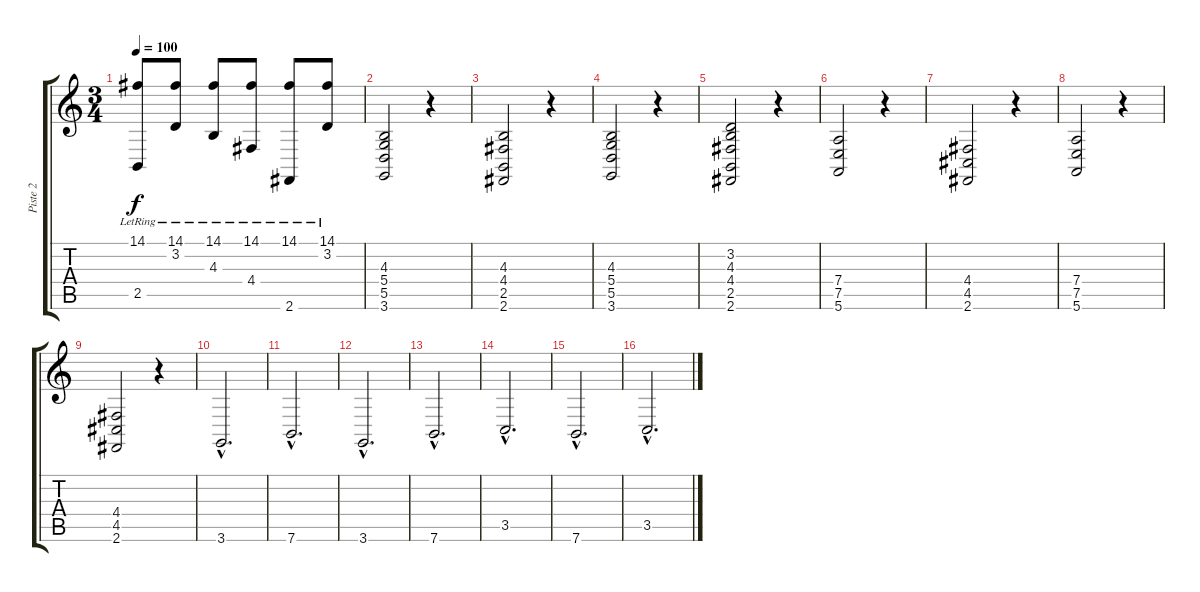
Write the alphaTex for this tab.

\track ("Piste 2" "Piste 2") {instrument tremolostrings}
\staff {score tabs}
\tuning (E4 B3 G3 D3 A2 E2) {hide}
\ts (3 4)
\tempo 100
\clef g2
\ks c
(14.1{lr} 2.5{lr}).8{dy f} (14.1 3.2{lr}).8 (14.1 4.3{lr}).8 (14.1 4.4{lr}).8 (14.1{lr} 2.6{lr}).8 (14.1 3.2{lr}).8 |
(4.3 5.4 5.5 3.6).2 r.4 |
(4.3 4.4 2.5 2.6).2 r.4 |
(4.3 5.4 5.5 3.6).2 r.4 |
(3.2 4.3 4.4 2.5 2.6).2 r.4 |
(7.4 7.5 5.6).2 r.4 |
(4.4 4.5 2.6).2 r.4 |
(7.4 7.5 5.6).2 r.4 |
(4.4 4.5 2.6).2 r.4 |
3.6{hac}.2{d} |
7.6{hac}.2{d} |
3.6{hac}.2{d} |
7.6{hac}.2{d} |
3.5{hac}.2{d} |
7.6{hac}.2{d} |
3.5{hac}.2{d}
